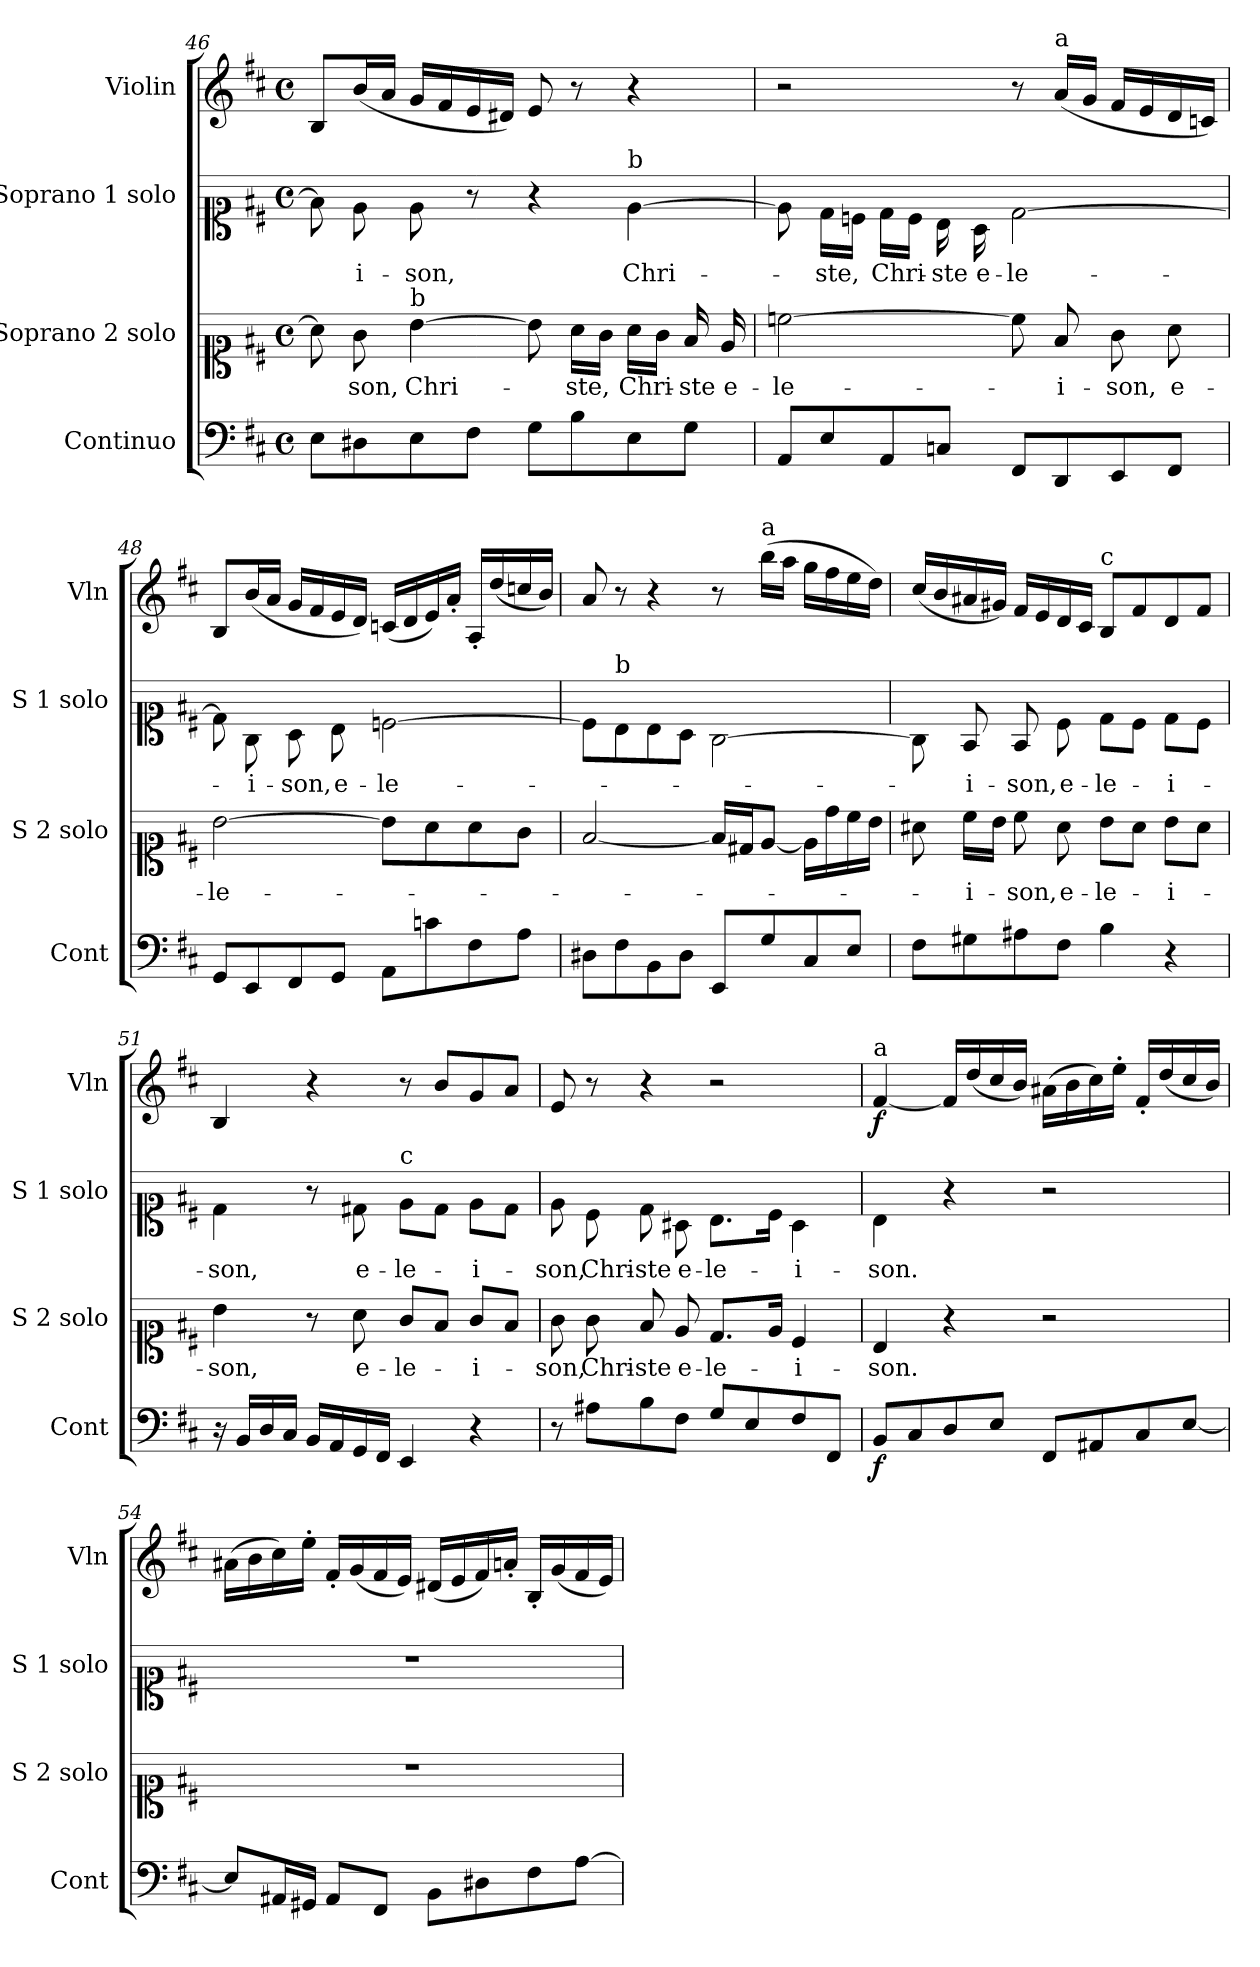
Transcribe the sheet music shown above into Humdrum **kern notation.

**kern	**dynam	**kern	**text	**kern	**text	**kern	**dynam
*part4	*part4	*part3	*part3	*part2	*part2	*part1	*part1
*staff4	*staff4	*staff3	*staff3	*staff2	*staff2	*staff1	*staff1
*I"Continuo	*	*I"Soprano 2 solo	*	*I"Soprano 1 solo	*	*I"Violin	*
*I'Cont	*	*I'S 2 solo	*	*I'S 1 solo	*	*I'Vln	*
!!LO:LB:g=z
*clefF4	*	*clefC1	*	*clefC1	*	*clefG2	*
*	*	*	*	*ITrd-7c-12	*	*	*
*k[f#c#]	*	*k[f#c#]	*	*k[f#c#]	*	*k[f#c#]	*
*M4/4	*	*M4/4	*	*M4/4	*	*M4/4	*
*met(c)	*	*met(c)	*	*met(c)	*	*met(c)	*
=46	=46	=46	=46	=46	=46	=46	=46
8E\L	.	8a\]	.	8ff#\]	.	8B/L	.
!	!	!	!LO:LY:b	!	!LO:LY:b	!	!
8D#X\	.	8g\	-son,	8ee\	i-	(16b/L	.
.	.	.	.	.	.	16a/JJ	.
!	!	!LO:TX:a:t=b	!	!	!	!	!
!	!	!	!LO:LY:b	!	!LO:LY:b	!	!
8E\	.	[4b\	Chri-	8ee\	-son,	16g/LL	.
.	.	.	.	.	.	16f#/	.
8F#\J	.	.	.	8r	.	16e/	.
.	.	.	.	.	.	16d#X/JJ)	.
8G\L	.	8b\]	.	4r	.	8e/	.
!	!	!	!LO:LY:b	!	!	!	!
8B\	.	16a\LL	-ste,	.	.	8r	.
.	.	16g\JJ	.	.	.	.	.
!	!	!	!	!LO:TX:a:t=b	!	!	!
!	!	!	!LO:LY:b	!	!LO:LY:b	!	!
8E\	.	16a\LL	Chri-	[4ee\	Chri-	4r	.
.	.	16g\JJ	.	.	.	.	.
!	!	!	!LO:LY:b	!	!	!	!
8G\J	.	16f#/	-ste	.	.	.	.
!	!	!	!LO:LY:b	!	!	!	!
.	.	16e/	e-	.	.	.	.
=47	=47	=47	=47	=47	=47	=47	=47
!	!	!	!LO:LY:b	!	!	!	!
8AA/L	.	[2ccn\	-le-	8ee\]	.	2r	.
!	!	!	!	!	!LO:LY:b	!	!
8E/	.	.	.	16dd\LL	-ste,	.	.
.	.	.	.	16ccn\JJ	.	.	.
!	!	!	!	!	!LO:LY:b	!	!
8AA/	.	.	.	16dd\LL	Chri-	.	.
.	.	.	.	16cc\JJ	.	.	.
!	!	!	!	!	!LO:LY:b	!	!
8Cn/J	.	.	.	16b\	-ste	.	.
!	!	!	!	!	!LO:LY:b	!	!
.	.	.	.	16a\	e-	.	.
!	!	!	!	!	!LO:LY:b	!	!
8FF#/L	.	8cc\]	.	[2dd\	-le-	8r	.
!	!	!	!	!	!	!LO:TX:a:t=a	!
!	!	!	!LO:LY:b	!	!	!	!
8DD/	.	8f#/	-i-	.	.	(16a/LL	.
.	.	.	.	.	.	16g/JJ	.
!	!	!	!LO:LY:b	!	!	!	!
8EE/	.	8g\	-son,	.	.	16f#/LL	.
.	.	.	.	.	.	16e/	.
!	!	!	!LO:LY:b	!	!	!	!
8FF#/J	.	8a\	e-	.	.	16d/	.
.	.	.	.	.	.	16cn/JJ)	.
=48	=48	=48	=48	=48	=48	=48	=48
!	!	!	!LO:LY:b	!	!	!	!
8GG/L	.	[2b\	-le-	8dd\]	.	8B/L	.
!	!	!	!	!	!LO:LY:b	!	!
8EE/	.	.	.	8g\	-i-	(16b/L	.
.	.	.	.	.	.	16a/JJ	.
!	!	!	!	!	!LO:LY:b	!	!
8FF#/	.	.	.	8a\	-son,	16g/LL	.
.	.	.	.	.	.	16f#/	.
!	!	!	!	!	!LO:LY:b	!	!
8GG/J	.	.	.	8b\	e-	16e/	.
.	.	.	.	.	.	16d/JJ)	.
!	!	!	!	!	!LO:LY:b	!	!
8AA\L	.	8b\L]	.	[2ccn\	-le-	(16cn/LL	.
.	.	.	.	.	.	16d/	.
8cn\	.	8a\	.	.	.	16e/)	.
.	.	.	.	.	.	16a'/JJ	.
8F#\	.	8a\	.	.	.	16A'/LL	.
.	.	.	.	.	.	(16dd/	.
8A\J	.	8g\J	.	.	.	16ccn/	.
.	.	.	.	.	.	16b/JJ)	.
!!LO:PB:g=z
=49	=49	=49	=49	=49	=49	=49	=49
8D#X\L	.	[2f#/	.	8cc\L]	.	8a/	.
!	!	!	!	!LO:TX:a:t=b	!	!	!
8F#\	.	.	.	8b\	.	8r	.
8BB\	.	.	.	8b\	.	4r	.
8D#\J	.	.	.	8a\J	.	.	.
8EE/L	.	16f#/LL]	.	[2g\	.	8r	.
.	.	16d#X/J	.	.	.	.	.
!	!	!	!	!	!	!LO:TX:a:t=a	!
8G/	.	[8e/J	.	.	.	(16bb\LL	.
.	.	.	.	.	.	16aa\JJ	.
8C#/	.	16e\LL]	.	.	.	16gg\LL	.
.	.	16dd\	.	.	.	16ff#\	.
8E/J	.	16cc#\	.	.	.	16ee\	.
.	.	16b\JJ	.	.	.	16dd\JJ)	.
=50	=50	=50	=50	=50	=50	=50	=50
8F#\L	.	8a#X\	.	8g\]	.	(16cc#/LL	.
.	.	.	.	.	.	16b/	.
!	!	!	!LO:LY:b	!	!LO:LY:b	!	!
8G#X\	.	16cc#\LL	-i-	8f#/	-i-	16a#X/	.
.	.	16b\JJ	.	.	.	16g#X/JJ)	.
!	!	!	!LO:LY:b	!	!LO:LY:b	!	!
8A#X\	.	8cc#\	-son,	8f#/	-son,	16f#/LL	.
.	.	.	.	.	.	16e/	.
!	!	!	!LO:LY:b	!	!LO:LY:b	!	!
8F#\J	.	8a#\	e-	8cc#\	e-	16d/	.
.	.	.	.	.	.	16c#/JJ	.
!	!	!	!	!	!	!LO:TX:a:t=c	!
!	!	!	!LO:LY:b	!	!LO:LY:b	!	!
4B\	.	8b\L	-le-	8dd\L	-le-	8B/L	.
.	.	8a#\J	.	8cc#\J	.	8f#/	.
!	!	!	!LO:LY:b	!	!LO:LY:b	!	!
4r	.	8b\L	-i-	8dd\L	-i-	8d/	.
.	.	8a#\J	.	8cc#\J	.	8f#/J	.
=51	=51	=51	=51	=51	=51	=51	=51
!	!	!	!LO:LY:b	!	!LO:LY:b	!	!
16r	.	4b\	-son,	4dd\	-son,	4B/	.
16BB/LL	.	.	.	.	.	.	.
16D/	.	.	.	.	.	.	.
16C#/JJ	.	.	.	.	.	.	.
16BB/LL	.	8r	.	8r	.	4r	.
16AA/	.	.	.	.	.	.	.
!	!	!	!LO:LY:b	!	!LO:LY:b	!	!
16GG/	.	8a\	e-	8dd#X\	e-	.	.
16FF#/JJ	.	.	.	.	.	.	.
!	!	!	!	!LO:TX:a:t=c	!	!	!
!	!	!	!LO:LY:b	!	!LO:LY:b	!	!
4EE/	.	8g/L	-le-	8ee\L	-le-	8r	.
.	.	8f#/J	.	8dd#\J	.	8b/L	.
!	!	!	!LO:LY:b	!	!LO:LY:b	!	!
4r	.	8g/L	-i-	8ee\L	-i-	8g/	.
.	.	8f#/J	.	8dd#\J	.	8a/J	.
!!LO:LB:g=z
=52	=52	=52	=52	=52	=52	=52	=52
!	!	!	!LO:LY:b	!	!LO:LY:b	!	!
8r	.	8g\	-son,	8ee\	-son,	8e/	.
!	!	!	!LO:LY:b	!	!LO:LY:b	!	!
8A#X\L	.	8g\	Chri-	8cc#\	Chri-	8r	.
!	!	!	!LO:LY:b	!	!LO:LY:b	!	!
8B\	.	8f#/	-ste	8dd\	-ste	4r	.
!	!	!	!LO:LY:b	!	!LO:LY:b	!	!
8F#\J	.	8e/	e-	8a#X\	e-	.	.
!	!	!	!LO:LY:b	!	!LO:LY:b	!	!
8G/L	.	8.d/L	-le-	8.b\L	-le-	2r	.
8E/	.	.	.	.	.	.	.
.	.	16e/Jk	.	16cc#\Jk	.	.	.
!	!	!	!LO:LY:b	!	!LO:LY:b	!	!
8F#/	.	4c#/	-i-	4a#\	-i-	.	.
8FF#/J	.	.	.	.	.	.	.
=53	=53	=53	=53	=53	=53	=53	=53
!	!	!	!	!	!	!LO:TX:a:t=a	!
!	!LO:DY:b	!	!LO:LY:b	!	!LO:LY:b	!	!LO:DY:b
8BB/L	f	4B/	-son.	4b\	-son.	[4f#/	f
8C#/	.	.	.	.	.	.	.
8D/	.	4r	.	4r	.	16f#/LL]	.
.	.	.	.	.	.	(16dd/	.
8E/J	.	.	.	.	.	16cc#/	.
.	.	.	.	.	.	16b/JJ)	.
8FF#/L	.	2r	.	2r	.	(16a#X\LL	.
.	.	.	.	.	.	16b\	.
8AA#X/	.	.	.	.	.	16cc#\)	.
.	.	.	.	.	.	16ee'\JJ	.
8C#/	.	.	.	.	.	16f#'/LL	.
.	.	.	.	.	.	(16dd/	.
[8E/J	.	.	.	.	.	16cc#/	.
.	.	.	.	.	.	16b/JJ)	.
=54	=54	=54	=54	=54	=54	=54	=54
8E/L]	.	1r	.	1r	.	(16a#X\LL	.
.	.	.	.	.	.	16b\	.
16AA#X/L	.	.	.	.	.	16cc#\)	.
16GG#X/JJ	.	.	.	.	.	16ee'\JJ	.
8AA#/L	.	.	.	.	.	16f#'/LL	.
.	.	.	.	.	.	(16g/	.
8FF#/J	.	.	.	.	.	16f#/	.
.	.	.	.	.	.	16e/JJ)	.
8BB\L	.	.	.	.	.	(16d#X/LL	.
.	.	.	.	.	.	16e/	.
8D#X\	.	.	.	.	.	16f#/)	.
.	.	.	.	.	.	16an'/JJ	.
8F#\	.	.	.	.	.	16B'/LL	.
.	.	.	.	.	.	(16g/	.
[8A\J	.	.	.	.	.	16f#/	.
.	.	.	.	.	.	16e/JJ)	.
=	=	=	=	=	=	=	=
*-	*-	*-	*-	*-	*-	*-	*-
